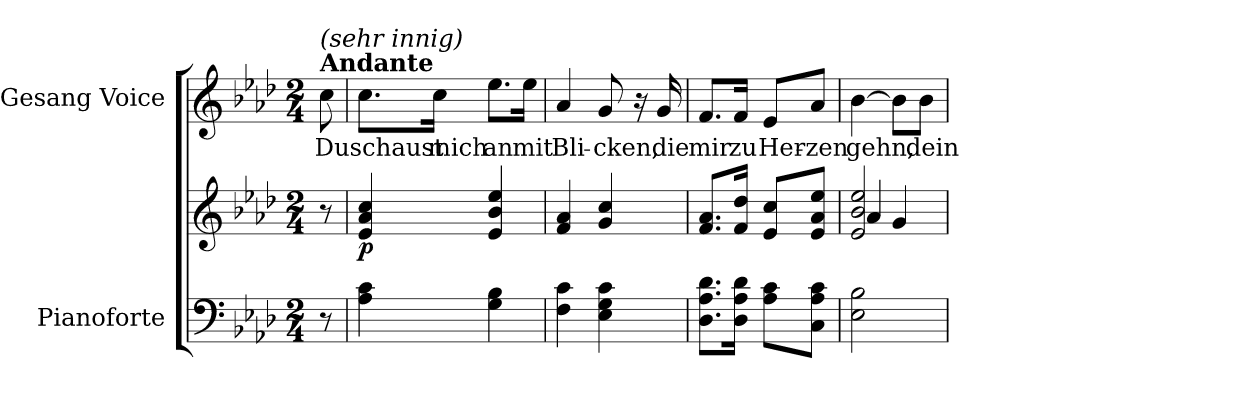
**kern	**kern	**dynam	**kern	**text
*part2	*part2	*part2	*part1	*part1
*staff3	*staff2	*staff2/3	*staff1	*staff1
*I"Pianoforte	*	*	*I"Gesang Voice	*
*I'Pno	*	*	*	*
*clefF4	*clefG2	*	*clefG2	*
*k[b-e-a-d-]	*k[b-e-a-d-]	*	*k[b-e-a-d-]	*
*M2/4	*M2/4	*	*M2/4	*
=	=	=	=	=
!	!	!	!LO:TX:a:B:t=Andante	!
!	!	!	!LO:TX:a:i:t=(sehr innig)	!
!	!	!	!	!LO:LY:b
8r	8r	.	8cc\	Du
=1	=1	=1	=1	=1
!	!	!LO:DY:b	!	!LO:LY:b
4A-\ 4c\	4e-/ 4a-/ 4cc/	p	8.cc\L	schaust
!	!	!	!	!LO:LY:b
.	.	.	16cc\Jk	mich
!	!	!	!	!LO:LY:b
4G\ 4B-\	4e-/ 4b-/ 4ee-/	.	8.ee-\L	an
!	!	!	!	!LO:LY:b
.	.	.	16ee-\Jk	mit
=2	=2	=2	=2	=2
!	!	!	!	!LO:LY:b
4F\ 4c\	4f/ 4a-/	.	4a-/	Bli-
!	!	!	!	!LO:LY:b
4E-\ 4G\ 4c\	4g/ 4cc/	.	8g/	-cken,
.	.	.	16r	.
!	!	!	!	!LO:LY:b
.	.	.	16g/	die
=3	=3	=3	=3	=3
!	!	!	!	!LO:LY:b
8.D-\ 8.A-\ 8.d-\L	8.f/ 8.a-/L	.	8.f/L	mir
!	!	!	!	!LO:LY:b
16D-\ 16A-\ 16d-\Jk	16f/ 16dd-/Jk	.	16f/Jk	zu
!	!	!	!	!LO:LY:b
8A-\ 8c\L	8e-/ 8cc/L	.	8e-/L	Her-
!	!	!	!	!LO:LY:b
8C\ 8A-\ 8c\J	8e-/ 8a-/ 8ee-/J	.	8a-/J	-zen
=4	=4	=4	=4	=4
*	*^	*	*	*
!	!	!	!	!	!LO:LY:b
2E-\ 2B-\	2e-/ 2b-/ 2ee-/	4a-/	.	[4b-\	gehn,
.	.	4g/	.	8b-\L]	.
!	!	!	!	!	!LO:LY:b
.	.	.	.	8b-\J	dein
*	*v	*v	*	*	*
=	=	=	=	=
*-	*-	*-	*-	*-
